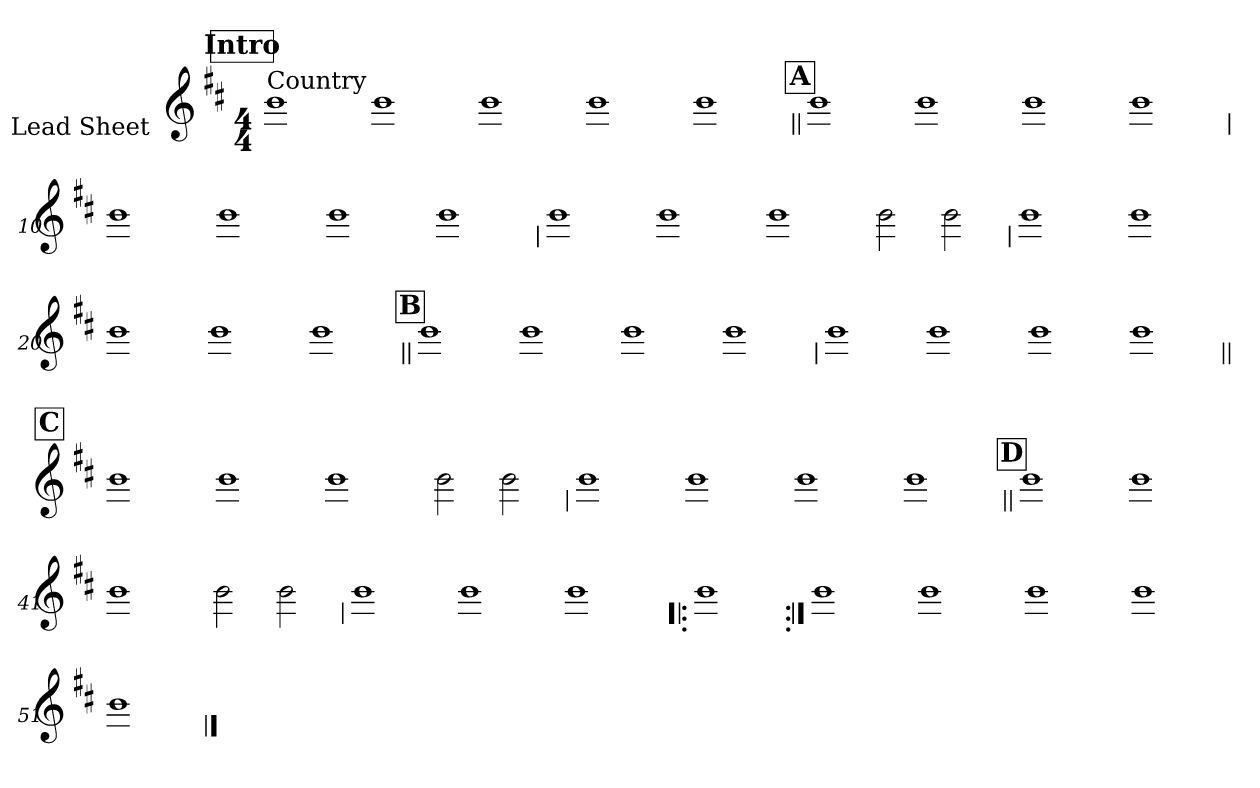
**kern
*part1
*staff1
*I"Lead Sheet
*stria0
*clefG2
*k[f#c#]
*D:
*M4/4
*MM177
!!LO:REH:place=s1:a:t=Intro
=1||
!LO:TX:a:t=Country
1b
=2-
1b
=3-
1b
=4-
1b
=5-
1b
!!LO:LB:g=z
!!LO:REH:place=s1:a:t=A
=6||
1b
=7-
1b
=8-
1b
=9-
1b
!!LO:LB:g=z
=10
1b
=11-
1b
=12-
1b
=13-
1b
!!LO:LB:g=z
=14
1b
=15-
1b
=16-
1b
=17-
2b
2b
!!LO:LB:g=z
=18
1b
=19-
1b
=20-
1b
=21-
1b
=22-
1b
!!LO:LB:g=z
!!LO:REH:place=s1:a:t=B
=23||
1b
=24-
1b
=25-
1b
=26-
1b
!!LO:LB:g=z
=27
1b
=28-
1b
=29-
1b
=30-
1b
!!LO:LB:g=z
!!LO:REH:place=s1:a:t=C
=31||
1b
=32-
1b
=33-
1b
=34-
2b
2b
!!LO:LB:g=z
=35
1b
=36-
1b
=37-
1b
=38-
1b
!!LO:LB:g=z
!!LO:REH:place=s1:a:t=D
=39||
1b
=40-
1b
=41-
1b
=42-
2b
2b
!!LO:LB:g=z
=43
1b
=44-
1b
=45-
1b
=46!|:
1b
!!LO:LB:g=z
=47:|!
1b
=48-
1b
=49-
1b
=50-
1b
=51-
1b
==
*-
